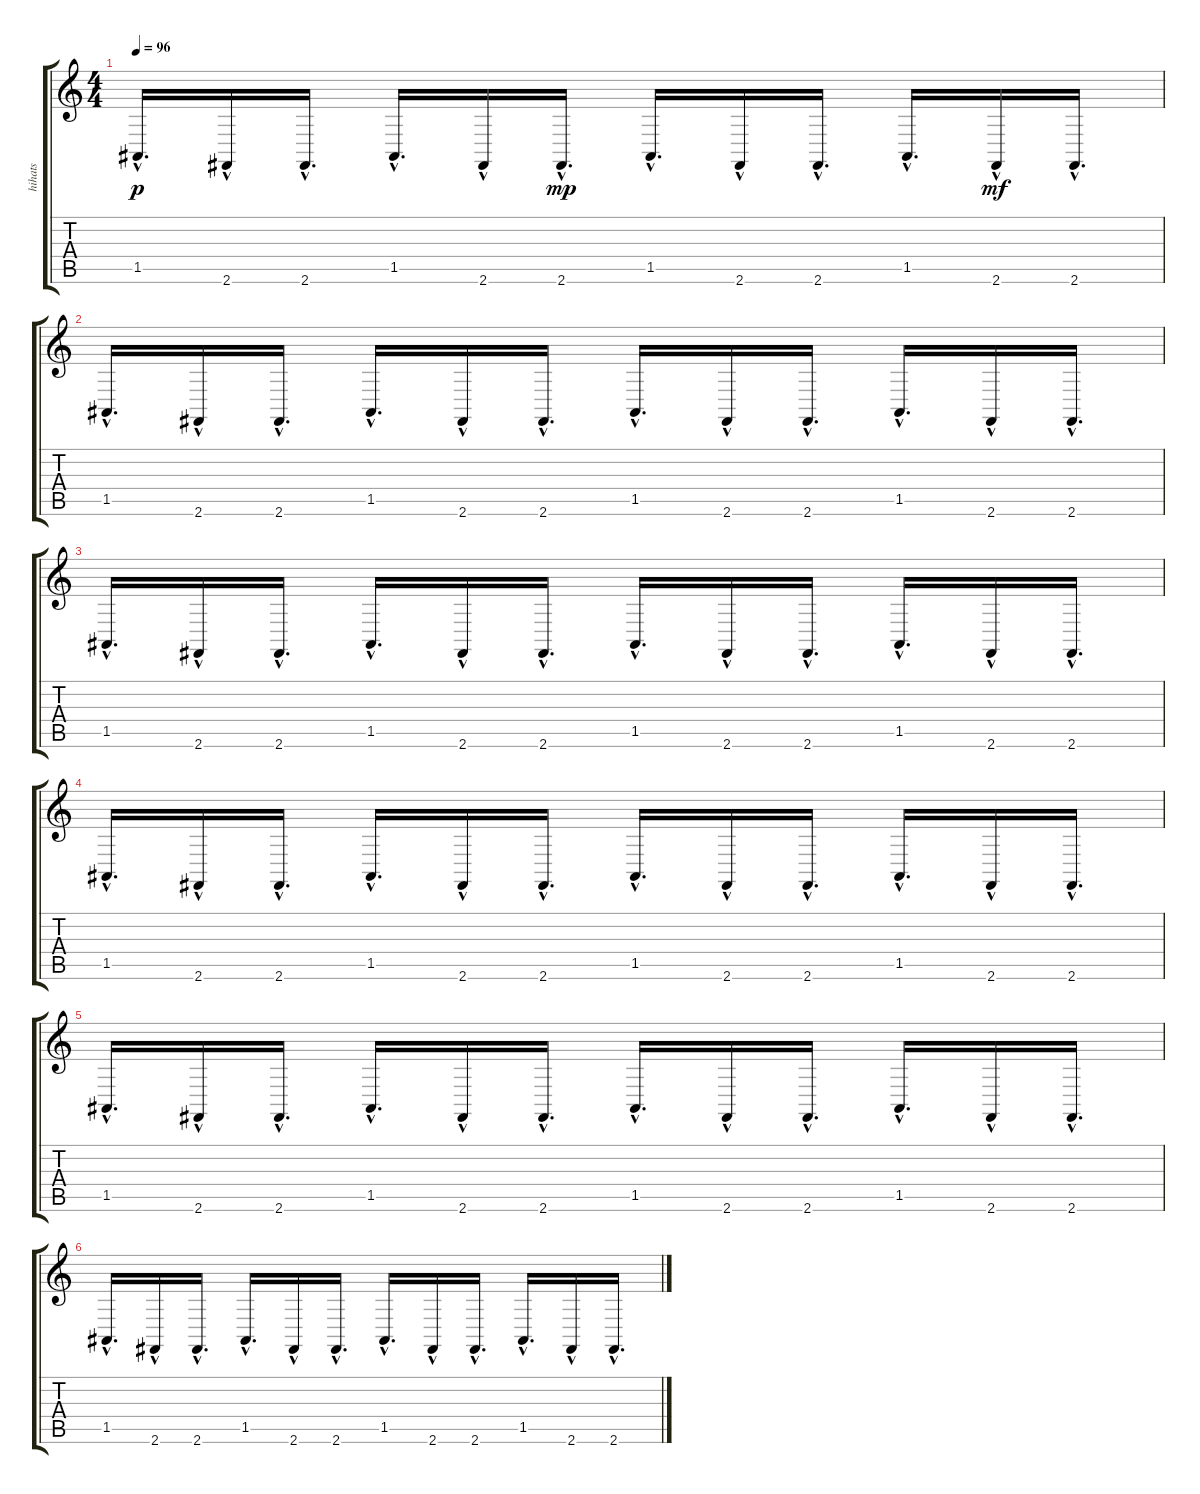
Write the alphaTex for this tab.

\track ("hihats" "hihats") {instrument drawbarorgan}
\staff {score tabs}
\tuning (E4 B3 G3 D3 A2 E2) {hide}
\ts (4 4)
\tempo 96
\clef g2
\ks c
1.5{hac}.16{d dy p} 2.6{hac}.16 2.6{hac}.16{d} 1.5{hac}.16{d} 2.6{hac}.16 2.6{hac}.16{d dy mp} 1.5{hac}.16{d} 2.6{hac}.16 2.6{hac}.16{d} 1.5{hac}.16{d} 2.6{hac}.16{dy mf} 2.6{hac}.16{d} |
1.5{hac}.16{d} 2.6{hac}.16 2.6{hac}.16{d} 1.5{hac}.16{d} 2.6{hac}.16 2.6{hac}.16{d} 1.5{hac}.16{d} 2.6{hac}.16 2.6{hac}.16{d} 1.5{hac}.16{d} 2.6{hac}.16 2.6{hac}.16{d} |
1.5{hac}.16{d} 2.6{hac}.16 2.6{hac}.16{d} 1.5{hac}.16{d} 2.6{hac}.16 2.6{hac}.16{d} 1.5{hac}.16{d} 2.6{hac}.16 2.6{hac}.16{d} 1.5{hac}.16{d} 2.6{hac}.16 2.6{hac}.16{d} |
1.5{hac}.16{d} 2.6{hac}.16 2.6{hac}.16{d} 1.5{hac}.16{d} 2.6{hac}.16 2.6{hac}.16{d} 1.5{hac}.16{d} 2.6{hac}.16 2.6{hac}.16{d} 1.5{hac}.16{d} 2.6{hac}.16 2.6{hac}.16{d} |
1.5{hac}.16{d} 2.6{hac}.16 2.6{hac}.16{d} 1.5{hac}.16{d} 2.6{hac}.16 2.6{hac}.16{d} 1.5{hac}.16{d} 2.6{hac}.16 2.6{hac}.16{d} 1.5{hac}.16{d} 2.6{hac}.16 2.6{hac}.16{d} |
1.5{hac}.16{d} 2.6{hac}.16 2.6{hac}.16{d} 1.5{hac}.16{d} 2.6{hac}.16 2.6{hac}.16{d} 1.5{hac}.16{d} 2.6{hac}.16 2.6{hac}.16{d} 1.5{hac}.16{d} 2.6{hac}.16 2.6{hac}.16{d}
